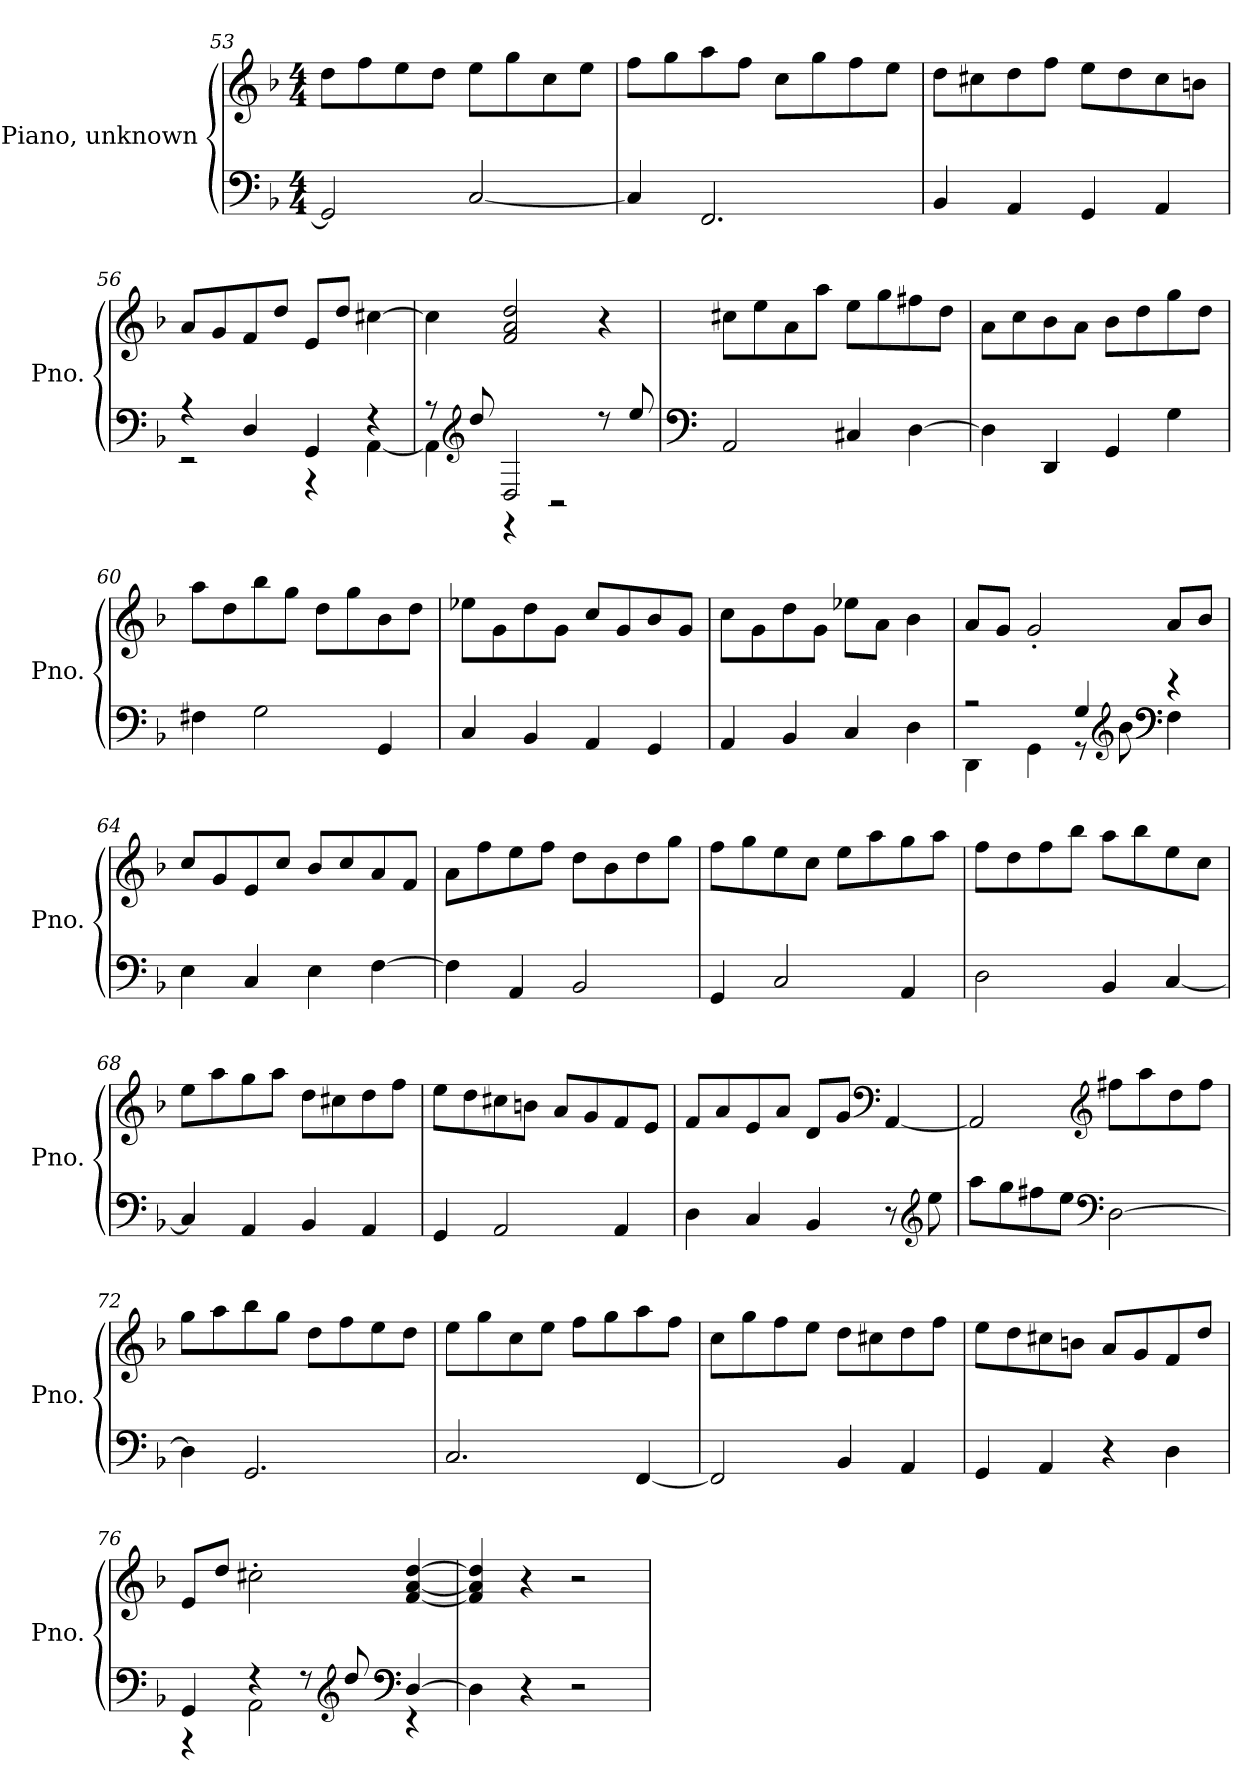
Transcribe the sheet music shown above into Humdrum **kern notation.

**kern	**kern
*part1	*part1
*staff2	*staff1
*I"Piano, unknown	*
*I'Pno.	*
*clefF4	*clefG2
*k[b-]	*k[b-]
*M4/4	*M4/4
=53	=53
2GG/]	8dd\L
.	8ff\
.	8ee\
.	8dd\J
[2C/	8ee\L
.	8gg\
.	8cc\
.	8ee\J
=54	=54
4C/]	8ff\L
.	8gg\
2.FF/	8aa\
.	8ff\J
.	8cc\L
.	8gg\
.	8ff\
.	8ee\J
=55	=55
4BB-/	8dd\L
.	8cc#X\
4AA/	8dd\
.	8ff\J
4GG/	8ee\L
.	8dd\
4AA/	8cc#\
.	8bn\J
=56	=56
*^	*
4r	2r	8a/L
.	.	8g/
4D/	.	8f/
.	.	8dd/J
4GG/	4r	8e/L
.	.	8dd/J
4r	[4AA\	[4cc#X\
!!LO:PB:g=z
=57	=57	=57
8r	4AA\]	4cc#\]
*clefG2	*	*
8dd/	.	.
2D/	4r	2f/ 2a/ 2dd/
.	2r	.
8r	.	4r
8ee/	.	.
*v	*v	*
=58	=58
*clefF4	*
2AA/	8cc#X\L
.	8ee\
.	8a\
.	8aa\J
4C#X/	8ee\L
.	8gg\
[4D\	8ff#X\
.	8dd\J
=59	=59
4D\]	8a\L
.	8cc\
4DD/	8b-\
.	8a\J
4GG/	8b-\L
.	8dd\
4G\	8gg\
.	8dd\J
=60	=60
4F#X\	8aa\L
.	8dd\
2G\	8bb-\
.	8gg\J
.	8dd\L
.	8gg\
4GG/	8b-\
.	8dd\J
=61	=61
4C/	8ee-X\L
.	8g\
4BB-/	8dd\
.	8g\J
4AA/	8cc/L
.	8g/
4GG/	8b-/
.	8g/J
!!LO:LB:g=z
=62	=62
4AA/	8cc\L
.	8g\
4BB-/	8dd\
.	8g\J
4C/	8ee-X\L
.	8a\J
4D\	4b-\
=63	=63
*^	*
2r	4DD\	8a/L
.	.	8g/J
.	4GG\	2g'/
4G/	8r	.
*clefG2	*	*
.	8b-\	.
*clefF4	*	*
4r	4F\	8a/L
.	.	8b-/J
*v	*v	*
=64	=64
4E\	8cc/L
.	8g/
4C/	8e/
.	8cc/J
4E\	8b-/L
.	8cc/
[4F\	8a/
.	8f/J
=65	=65
4F\]	8a\L
.	8ff\
4AA/	8ee\
.	8ff\J
2BB-/	8dd\L
.	8b-\
.	8dd\
.	8gg\J
=66	=66
4GG/	8ff\L
.	8gg\
2C/	8ee\
.	8cc\J
.	8ee\L
.	8aa\
4AA/	8gg\
.	8aa\J
!!LO:LB:g=z
=67	=67
2D\	8ff\L
.	8dd\
.	8ff\
.	8bb-\J
4BB-/	8aa\L
.	8bb-\
[4C/	8ee\
.	8cc\J
=68	=68
4C/]	8ee\L
.	8aa\
4AA/	8gg\
.	8aa\J
4BB-/	8dd\L
.	8cc#X\
4AA/	8dd\
.	8ff\J
=69	=69
4GG/	8ee\L
.	8dd\
2AA/	8cc#X\
.	8bn\J
.	8a/L
.	8g/
4AA/	8f/
.	8e/J
=70	=70
4D\	8f/L
.	8a/
4C/	8e/
.	8a/J
4BB-/	8d/L
.	8g/J
*	*clefF4
8r	[4AA/
*clefG2	*
8ee\	.
!!LO:LB:g=z
=71	=71
8aa\L	2AA/]
8gg\	.
8ff#X\	.
8ee\J	.
*clefF4	*clefG2
[2D\	8ff#X\L
.	8aa\
.	8dd\
.	8ff#\J
=72	=72
4D\]	8gg\L
.	8aa\
2.GG/	8bb-\
.	8gg\J
.	8dd\L
.	8ff\
.	8ee\
.	8dd\J
=73	=73
2.C/	8ee\L
.	8gg\
.	8cc\
.	8ee\J
.	8ff\L
.	8gg\
[4FF/	8aa\
.	8ff\J
=74	=74
2FF/]	8cc\L
.	8gg\
.	8ff\
.	8ee\J
4BB-/	8dd\L
.	8cc#X\
4AA/	8dd\
.	8ff\J
!!LO:LB:g=z
=75	=75
4GG/	8ee\L
.	8dd\
4AA/	8cc#X\
.	8bn\J
4r	8a/L
.	8g/
4D\	8f/
.	8dd/J
=76	=76
*^	*
4GG/	4r	8e/L
.	.	8dd/J
4r	2AA\	2cc#X'\
8r	.	.
*clefG2	*	*
8dd/	.	.
*clefF4	*	*
[4D/	4r	[4f/ [4a/ [4dd/
*v	*v	*
=77	=77
4D\]	4f/] 4a/] 4dd/]
4r	4r
2r	2r
=	=
*-	*-
